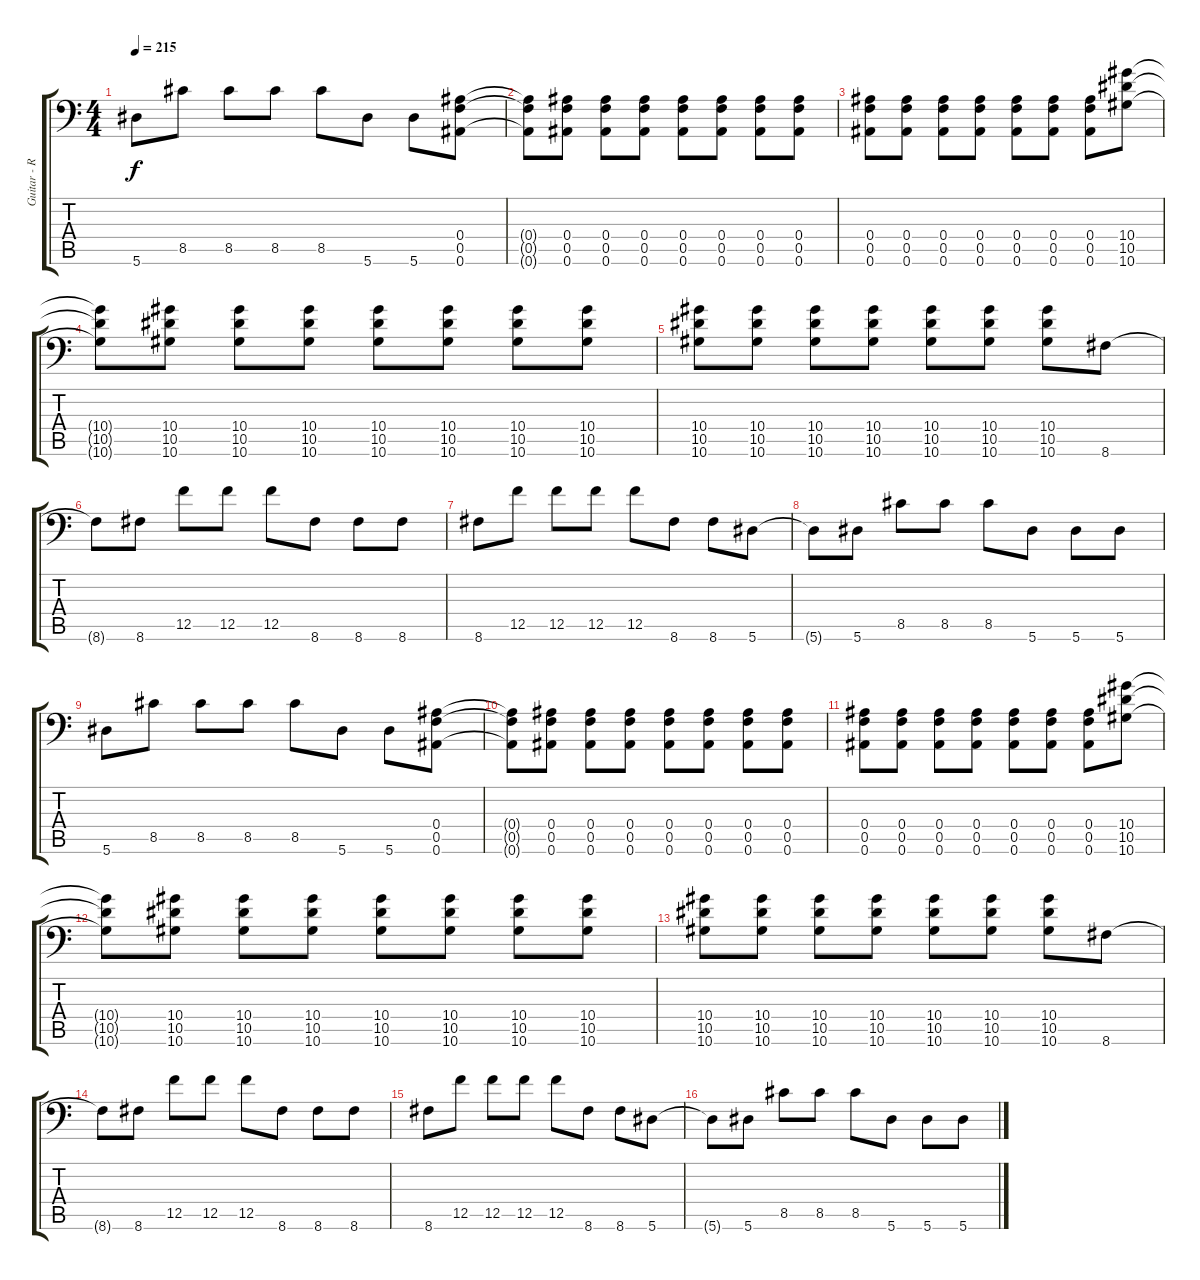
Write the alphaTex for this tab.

\track ("Guitar - Right" "Guitar - R") {instrument distortionguitar}
\staff {score tabs}
\tuning (C4 G3 Eb3 Bb2 F2 Bb1) {hide}
\ts (4 4)
\tempo 215
\clef f4
\ks c
5.6.8{dy f} 8.5.8 8.5.8 8.5.8 8.5.8 5.6.8 5.6.8 (0.4 0.5 0.6).8 |
(0.4{t} 0.5{t} 0.6{t}).8 (0.4 0.5 0.6).8 (0.4 0.5 0.6).8 (0.4 0.5 0.6).8 (0.4 0.5 0.6).8 (0.4 0.5 0.6).8 (0.4 0.5 0.6).8 (0.4 0.5 0.6).8 |
(0.4 0.5 0.6).8 (0.4 0.5 0.6).8 (0.4 0.5 0.6).8 (0.4 0.5 0.6).8 (0.4 0.5 0.6).8 (0.4 0.5 0.6).8 (0.4 0.5 0.6).8 (10.4 10.5 10.6).8 |
(10.4{t} 10.5{t} 10.6{t}).8 (10.4 10.5 10.6).8 (10.4 10.5 10.6).8 (10.4 10.5 10.6).8 (10.4 10.5 10.6).8 (10.4 10.5 10.6).8 (10.4 10.5 10.6).8 (10.4 10.5 10.6).8 |
(10.4 10.5 10.6).8 (10.4 10.5 10.6).8 (10.4 10.5 10.6).8 (10.4 10.5 10.6).8 (10.4 10.5 10.6).8 (10.4 10.5 10.6).8 (10.4 10.5 10.6).8 8.6.8 |
8.6{t}.8 8.6.8 12.5.8 12.5.8 12.5.8 8.6.8 8.6.8 8.6.8 |
8.6.8 12.5.8 12.5.8 12.5.8 12.5.8 8.6.8 8.6.8 5.6.8 |
5.6{t}.8 5.6.8 8.5.8 8.5.8 8.5.8 5.6.8 5.6.8 5.6.8 |
5.6.8 8.5.8 8.5.8 8.5.8 8.5.8 5.6.8 5.6.8 (0.4 0.5 0.6).8 |
(0.4{t} 0.5{t} 0.6{t}).8 (0.4 0.5 0.6).8 (0.4 0.5 0.6).8 (0.4 0.5 0.6).8 (0.4 0.5 0.6).8 (0.4 0.5 0.6).8 (0.4 0.5 0.6).8 (0.4 0.5 0.6).8 |
(0.4 0.5 0.6).8 (0.4 0.5 0.6).8 (0.4 0.5 0.6).8 (0.4 0.5 0.6).8 (0.4 0.5 0.6).8 (0.4 0.5 0.6).8 (0.4 0.5 0.6).8 (10.4 10.5 10.6).8 |
(10.4{t} 10.5{t} 10.6{t}).8 (10.4 10.5 10.6).8 (10.4 10.5 10.6).8 (10.4 10.5 10.6).8 (10.4 10.5 10.6).8 (10.4 10.5 10.6).8 (10.4 10.5 10.6).8 (10.4 10.5 10.6).8 |
(10.4 10.5 10.6).8 (10.4 10.5 10.6).8 (10.4 10.5 10.6).8 (10.4 10.5 10.6).8 (10.4 10.5 10.6).8 (10.4 10.5 10.6).8 (10.4 10.5 10.6).8 8.6.8 |
8.6{t}.8 8.6.8 12.5.8 12.5.8 12.5.8 8.6.8 8.6.8 8.6.8 |
8.6.8 12.5.8 12.5.8 12.5.8 12.5.8 8.6.8 8.6.8 5.6.8 |
5.6{t}.8 5.6.8 8.5.8 8.5.8 8.5.8 5.6.8 5.6.8 5.6.8
